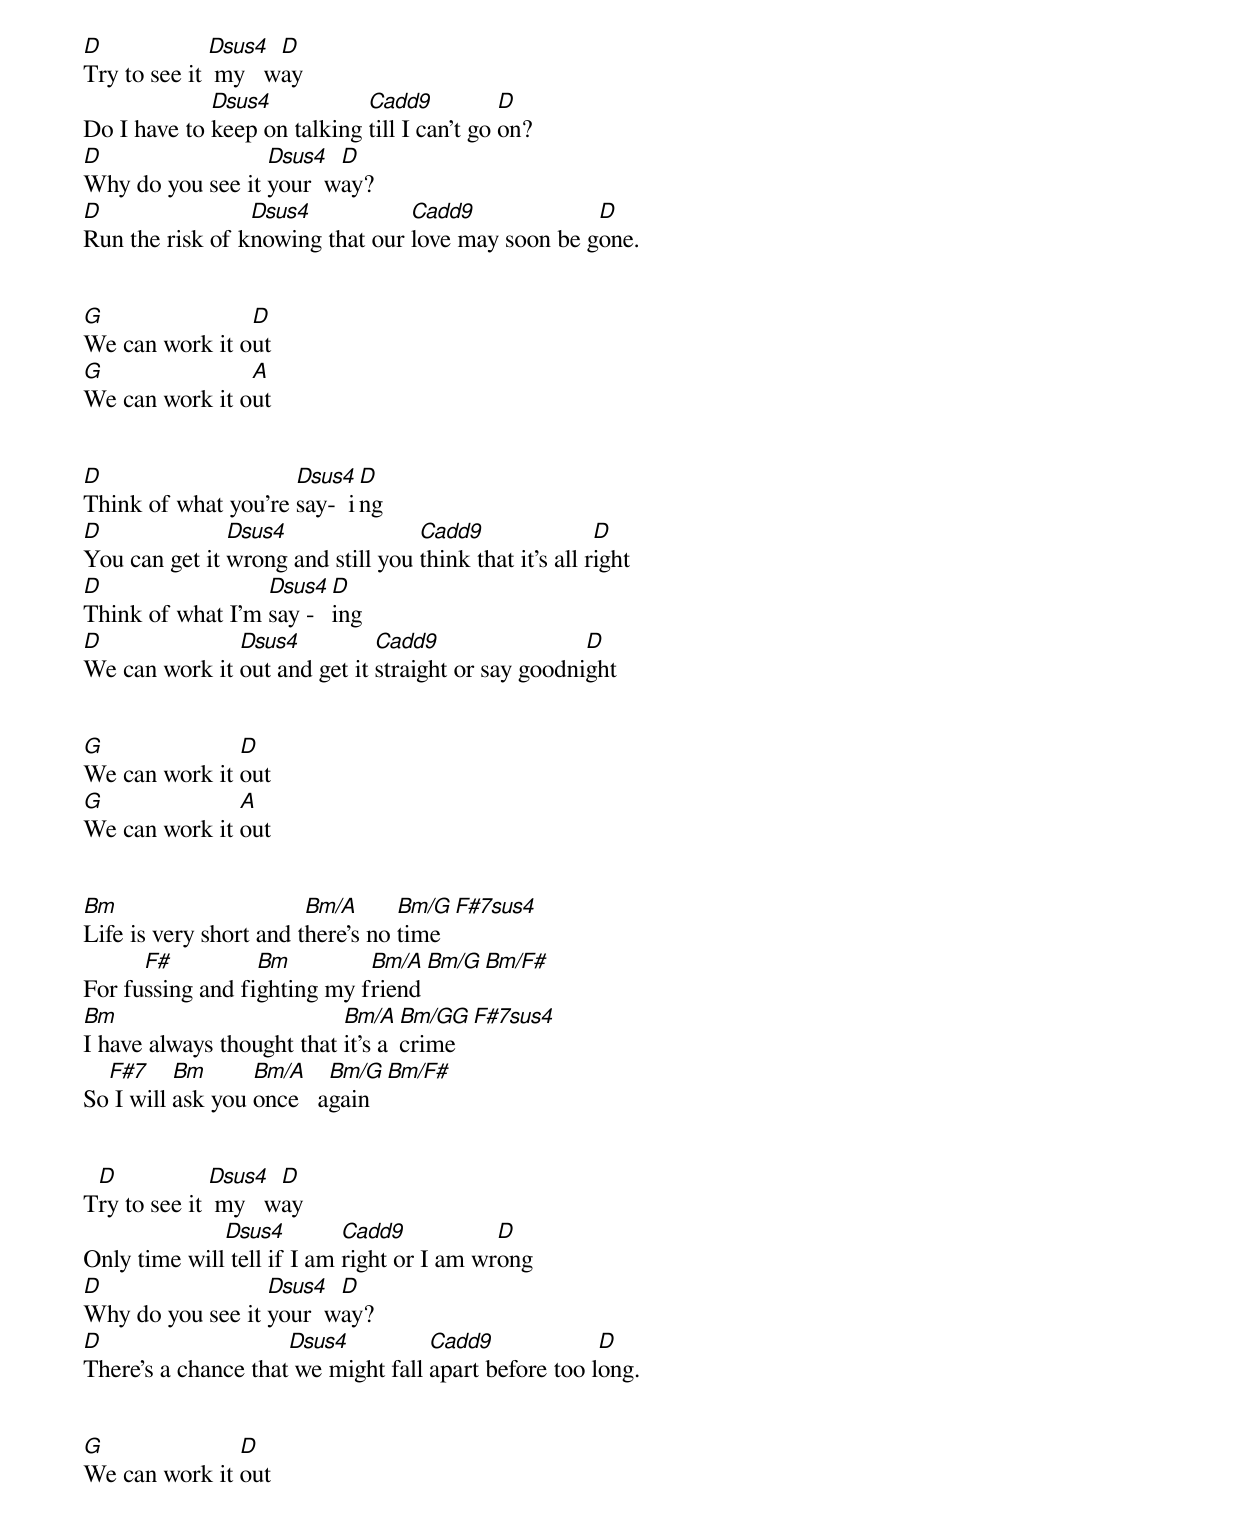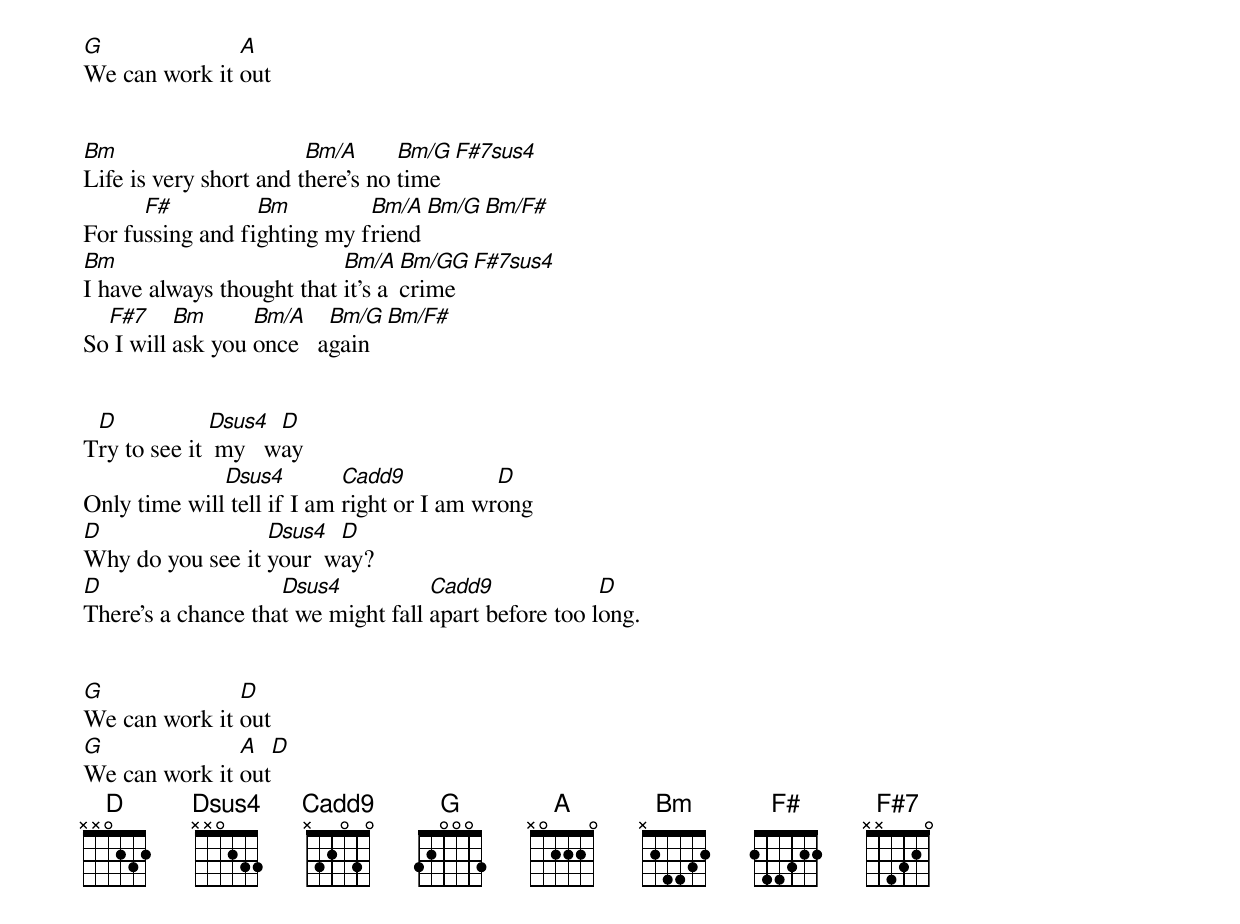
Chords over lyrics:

D             Dsus4  D
Try to see it  my   way
             Dsus4           Cadd9           D
Do I have to keep on talking till I can't go on?
D                 Dsus4  D
Why do you see it your  way?
D                Dsus4           Cadd9             D
Run the risk of knowing that our love may soon be gone.


G               D
We can work it out
G               A
We can work it out


D                    Dsus4  D
Think of what you're say-  ing
D              Dsus4               Cadd9                D
You can get it wrong and still you think that it's all right
D                 Dsus4 D
Think of what I'm say - ing
D              Dsus4          Cadd9                 D
We can work it out and get it straight or say goodnight


G              D
We can work it out
G              A
We can work it out


Bm                      Bm/A      Bm/G   F#7sus4
Life is very short and there's no time
      F#          Bm         Bm/A      Bm/G     Bm/F#
For fussing and fighting my friend
Bm                         Bm/A   Bm/GG   F#7sus4
I have always thought that it's a crime
  F#7     Bm      Bm/A    Bm/G    Bm/F#
So I will ask you once   again


 D            Dsus4  D
Try to see it  my   way
              Dsus4         Cadd9           D
Only time will tell if I am right or I am wrong
D                 Dsus4  D
Why do you see it your  way?
D                    Dsus4          Cadd9             D
There's a chance that we might fall apart before too long.


G              D
We can work it out
G              A
We can work it out


Bm                      Bm/A      Bm/G   F#7sus4
Life is very short and there's no time
      F#          Bm         Bm/A      Bm/G     Bm/F#
For fussing and fighting my friend
Bm                         Bm/A   Bm/GG   F#7sus4
I have always thought that it's a crime
  F#7     Bm      Bm/A    Bm/G    Bm/F#
So I will ask you once   again


 D            Dsus4  D
Try to see it  my   way
              Dsus4         Cadd9           D
Only time will tell if I am right or I am wrong
D                 Dsus4  D
Why do you see it your  way?
D                   Dsus4           Cadd9             D
There's a chance that we might fall apart before too long.


G              D
We can work it out
G              A      D
We can work it out
